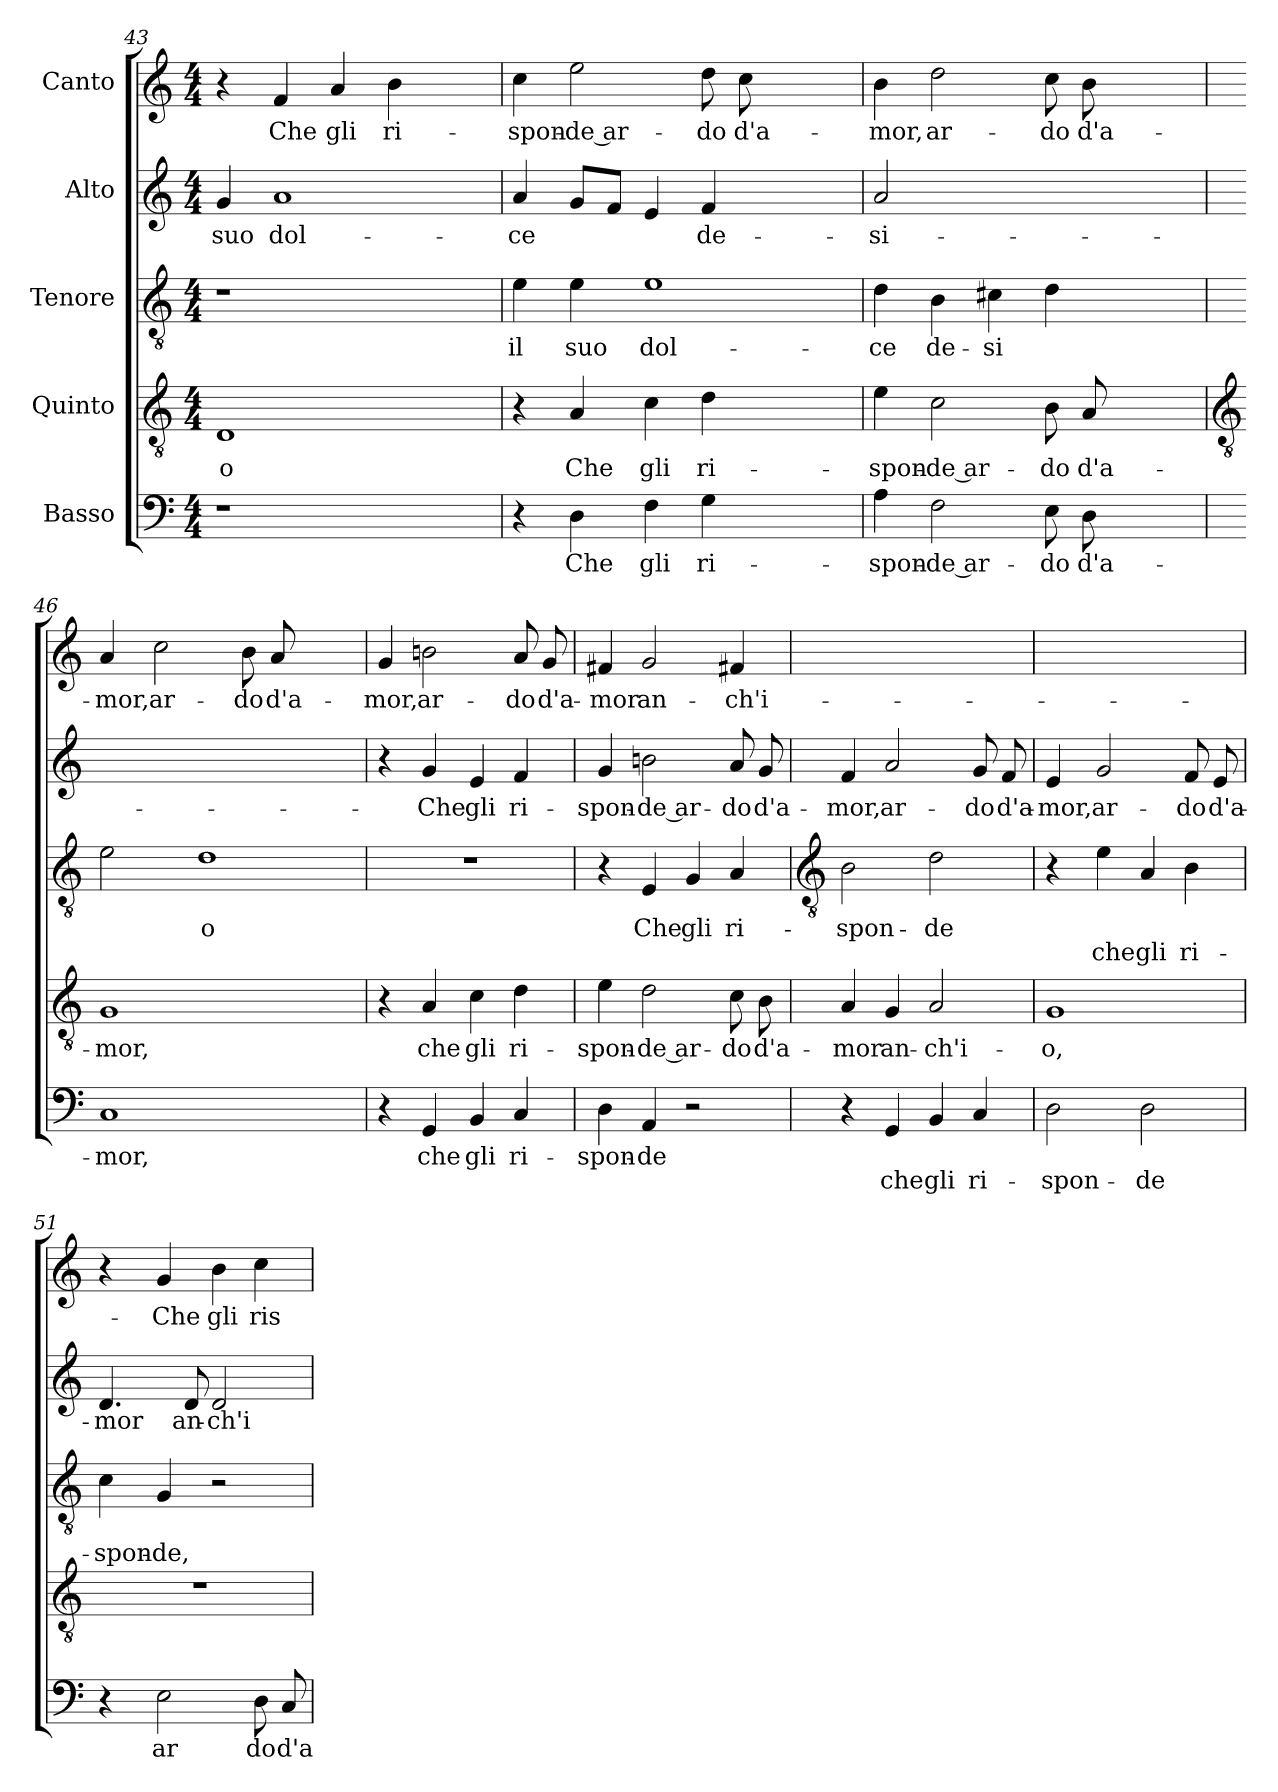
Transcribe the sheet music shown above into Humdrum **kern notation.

**kern	**text	**text	**kern	**text	**kern	**text	**text	**kern	**text	**kern	**text
*part5	*part5	*part5	*part4	*part4	*part3	*part3	*part3	*part2	*part2	*part1	*part1
*staff5	*staff5	*staff5	*staff4	*staff4	*staff3	*staff3	*staff3	*staff2	*staff2	*staff1	*staff1
*I"Basso	*	*	*I"Quinto	*	*I"Tenore	*	*	*I"Alto	*	*I"Canto	*
*clefF4	*	*	*clefGv2	*	*clefGv2	*	*	*clefG2	*	*clefG2	*
*k[]	*	*	*k[]	*	*k[]	*	*	*k[]	*	*k[]	*
*C:	*	*	*C:	*	*C:	*	*	*C:	*	*C:	*
*M4/4	*	*	*M4/4	*	*M4/4	*	*	*M4/4	*	*M4/4	*
=43	=43	=43	=43	=43	=43	=43	=43	=43	=43	=43	=43
!	!	!	!	!LO:LY:b	!	!	!	!	!LO:LY:b	!	!
*	*	*	*	*	*	*	*	*	*	*^	*
1r	.	.	1D	-o	1r	.	.	4g	suo	4r	4ryy	.
!	!	!	!	!	!	!	!	!	!LO:LY:b	!	!	!LO:LY:b
.	.	.	.	.	.	.	.	1a	dol-	4f	1ryy	Che
!	!	!	!	!	!	!	!	!	!	!	!	!LO:LY:b
.	.	.	.	.	.	.	.	.	.	4a	.	gli
!	!	!	!	!	!	!	!	!	!	!	!	!LO:LY:b
.	.	.	.	.	.	.	.	.	.	4b	.	ri-
4ryy	.	.	4ryy	.	4ryy	.	.	.	.	4ryy	.	.
=44	=44	=44	=44	=44	=44	=44	=44	=44	=44	=44	=44	=44
!	!	!	!	!	!	!LO:LY:b	!	!	!LO:LY:b	!	!	!LO:LY:b
4r	.	.	4r	.	4e	il	.	4a	-ce	4cc	2ryy	-spon-
!	!LO:LY:b	!	!	!LO:LY:b	!	!LO:LY:b	!	!	!	!	!	!LO:LY:b
4D	Che	.	4A	Che	4e	suo	.	8gL	.	2ee	.	-de ar-
.	.	.	.	.	.	.	.	8fJ	.	.	.	.
!	!LO:LY:b	!	!	!LO:LY:b	!	!LO:LY:b	!	!	!	!	!	!
4F	gli	.	4c	gli	1e	dol-	.	4e	.	.	1ryy	.
!	!LO:LY:b	!	!	!LO:LY:b	!	!	!	!	!LO:LY:b	!	!	!LO:LY:b
4G	ri-	.	4d	ri-	.	.	.	4f	de-	8dd	.	-do
!	!	!	!	!	!	!	!	!	!	!	!	!LO:LY:b
.	.	.	.	.	.	.	.	.	.	8cc	.	d'a-
2ryy	.	.	2ryy	.	.	.	.	2ryy	.	2ryy	.	.
*	*	*	*	*	*	*	*	*	*	*v	*v	*
!!LO:LB:g=z
=45	=45	=45	=45	=45	=45	=45	=45	=45	=45	=45	=45
!	!LO:LY:b	!	!	!LO:LY:b	!	!LO:LY:b	!	!	!LO:LY:b	!	!LO:LY:b
4A	-spon-	.	4e	-spon-	4d	-ce	.	2a	-si-	4b	-mor,
!	!LO:LY:b	!	!	!LO:LY:b	!	!LO:LY:b	!	!	!	!	!LO:LY:b
2F	-de ar-	.	2c	-de ar-	4B	de-	.	.	.	2dd	ar-
!	!	!	!	!	!	!LO:LY:b	!	!	!LO:LY:b	!	!
.	.	.	.	.	4c#X	-si	.	[1ayy	-o.	.	.
!	!LO:LY:b	!	!	!LO:LY:b	!	!	!	!	!	!	!LO:LY:b
8E	-do	.	8B	-do	4d	.	.	.	.	8cc	-do
!	!LO:LY:b	!	!	!LO:LY:b	!	!	!	!	!	!	!LO:LY:b
8D	d'a-	.	8A	d'a-	.	.	.	.	.	8b	d'a-
2ryy	.	.	2ryy	.	2ryy	.	.	.	.	2ryy	.
!!LO:LB:g=z
=46	=46	=46	=46	=46	=46	=46	=46	=46	=46	=46	=46
*	*	*	*clefGv2	*	*	*	*	*	*	*	*
!	!LO:LY:b	!	!	!LO:LY:b	!	!	!	!	!	!	!LO:LY:b
1C	-mor,	.	1G	-mor,	2e	.	.	2.ayy_	.	4a	-mor,
!	!	!	!	!	!	!	!	!	!	!	!LO:LY:b
.	.	.	.	.	.	.	.	.	.	2cc	ar-
!	!	!	!	!	!	!LO:LY:b	!	!	!	!	!
.	.	.	.	.	1d	o	.	.	.	.	.
!	!	!	!	!	!	!	!	!	!	!	!LO:LY:b
.	.	.	.	.	.	.	.	4ayy]	.	8b	-do
!	!	!	!	!	!	!	!	!	!	!	!LO:LY:b
.	.	.	.	.	.	.	.	.	.	8a	d'a-
2ryy	.	.	2ryy	.	.	.	.	2ryy	.	2ryy	.
!!LO:LB:g=z
=47	=47	=47	=47	=47	=47	=47	=47	=47	=47	=47	=47
!	!	!	!	!	!	!	!	!	!	!	!LO:LY:b
4r	.	.	4r	.	1r	.	.	4r	.	4g	-mor,
!	!LO:LY:b	!	!	!LO:LY:b	!	!	!	!	!LO:LY:b	!	!LO:LY:b
4GG	che	.	4A	che	.	.	.	4g	Che	2bn	ar-
!	!LO:LY:b	!	!	!LO:LY:b	!	!	!	!	!LO:LY:b	!	!
4BB	gli	.	4c	gli	.	.	.	4e	gli	.	.
!	!LO:LY:b	!	!	!LO:LY:b	!	!	!	!	!LO:LY:b	!	!LO:LY:b
4C	ri-	.	4d	ri-	.	.	.	4f	ri-	8a	-do
!	!	!	!	!	!	!	!	!	!	!	!LO:LY:b
.	.	.	.	.	.	.	.	.	.	8g	d'a-
!!LO:LB:g=z
=48	=48	=48	=48	=48	=48	=48	=48	=48	=48	=48	=48
!	!LO:LY:b	!	!	!LO:LY:b	!	!	!	!	!LO:LY:b	!	!LO:LY:b
4D	-spon-	.	4e	-spon-	4r	.	.	4g	-spon-	4f#X	-mor
!	!LO:LY:b	!	!	!LO:LY:b	!	!LO:LY:b	!	!	!LO:LY:b	!	!LO:LY:b
4AA	-de	.	2d	-de ar-	4E	Che	.	2bn	-de ar-	2g	an-
!	!	!	!	!	!	!LO:LY:b	!	!	!	!	!
2r	.	.	.	.	4G	gli	.	.	.	.	.
!	!	!	!	!LO:LY:b	!	!LO:LY:b	!	!	!LO:LY:b	!	!LO:LY:b
.	.	.	8c	-do	4A	ri-	.	8a	-do	4f#X	-ch'i-
!	!	!	!	!LO:LY:b	!	!	!	!	!LO:LY:b	!	!
.	.	.	8B	d'a-	.	.	.	8g	d'a-	.	.
!!LO:LB:g=z
=49	=49	=49	=49	=49	=49	=49	=49	=49	=49	=49	=49
*	*	*	*	*	*clefGv2	*	*	*	*	*	*
!	!	!	!	!LO:LY:b	!	!LO:LY:b	!	!	!LO:LY:b	!	!LO:LY:b
4r	.	.	4A	-mor	2B	-spon-	.	4f	-mor,	[1gyy	-o,
!	!	!LO:LY:b	!	!LO:LY:b	!	!	!	!	!LO:LY:b	!	!
4GG	.	che	4G	an-	.	.	.	2a	ar-	.	.
!	!	!LO:LY:b	!	!LO:LY:b	!	!LO:LY:b	!	!	!	!	!
4BB	.	gli	2A	-ch'i-	2d	-de	.	.	.	.	.
!	!	!LO:LY:b	!	!	!	!	!	!	!LO:LY:b	!	!
4C	.	ri-	.	.	.	.	.	8g	-do	.	.
!	!	!	!	!	!	!	!	!	!LO:LY:b	!	!
.	.	.	.	.	.	.	.	8f	d'a-	.	.
=50	=50	=50	=50	=50	=50	=50	=50	=50	=50	=50	=50
!	!	!LO:LY:b	!	!LO:LY:b	!	!	!	!	!LO:LY:b	!	!
2D	.	-spon-	1G	-o,	4r	.	.	4e	-mor,	2.gyy_	.
!	!	!	!	!	!	!	!LO:LY:b	!	!LO:LY:b	!	!
.	.	.	.	.	4e	.	che	2g	ar-	.	.
!	!	!LO:LY:b	!	!	!	!	!LO:LY:b	!	!	!	!
2D	.	-de	.	.	4A	.	gli	.	.	.	.
!	!	!	!	!	!	!	!LO:LY:b	!	!LO:LY:b	!	!
.	.	.	.	.	4B	.	ri-	8f	-do	4gyy]	.
!	!	!	!	!	!	!	!	!	!LO:LY:b	!	!
.	.	.	.	.	.	.	.	8e	d'a-	.	.
!!LO:LB:g=z
=51	=51	=51	=51	=51	=51	=51	=51	=51	=51	=51	=51
!	!	!	!	!	!	!	!LO:LY:b	!	!LO:LY:b	!	!
4r	.	.	1r	.	4c	.	-spon-	4.d	-mor	4r	.
!	!LO:LY:b	!	!	!	!	!	!LO:LY:b	!	!	!	!LO:LY:b
2E	ar	.	.	.	4G	.	-de,	.	.	4g	Che
!	!	!	!	!	!	!	!	!	!LO:LY:b	!	!
.	.	.	.	.	.	.	.	8d	an-	.	.
!	!	!	!	!	!	!	!	!	!LO:LY:b	!	!LO:LY:b
.	.	.	.	.	2r	.	.	2d	-ch'i-	4b	gli
!	!LO:LY:b	!	!	!	!	!	!	!	!	!	!LO:LY:b
8D	do	.	.	.	.	.	.	.	.	4cc	ris-
!	!LO:LY:b	!	!	!	!	!	!	!	!	!	!
8C	d'a-	.	.	.	.	.	.	.	.	.	.
=	=	=	=	=	=	=	=	=	=	=	=
*-	*-	*-	*-	*-	*-	*-	*-	*-	*-	*-	*-
